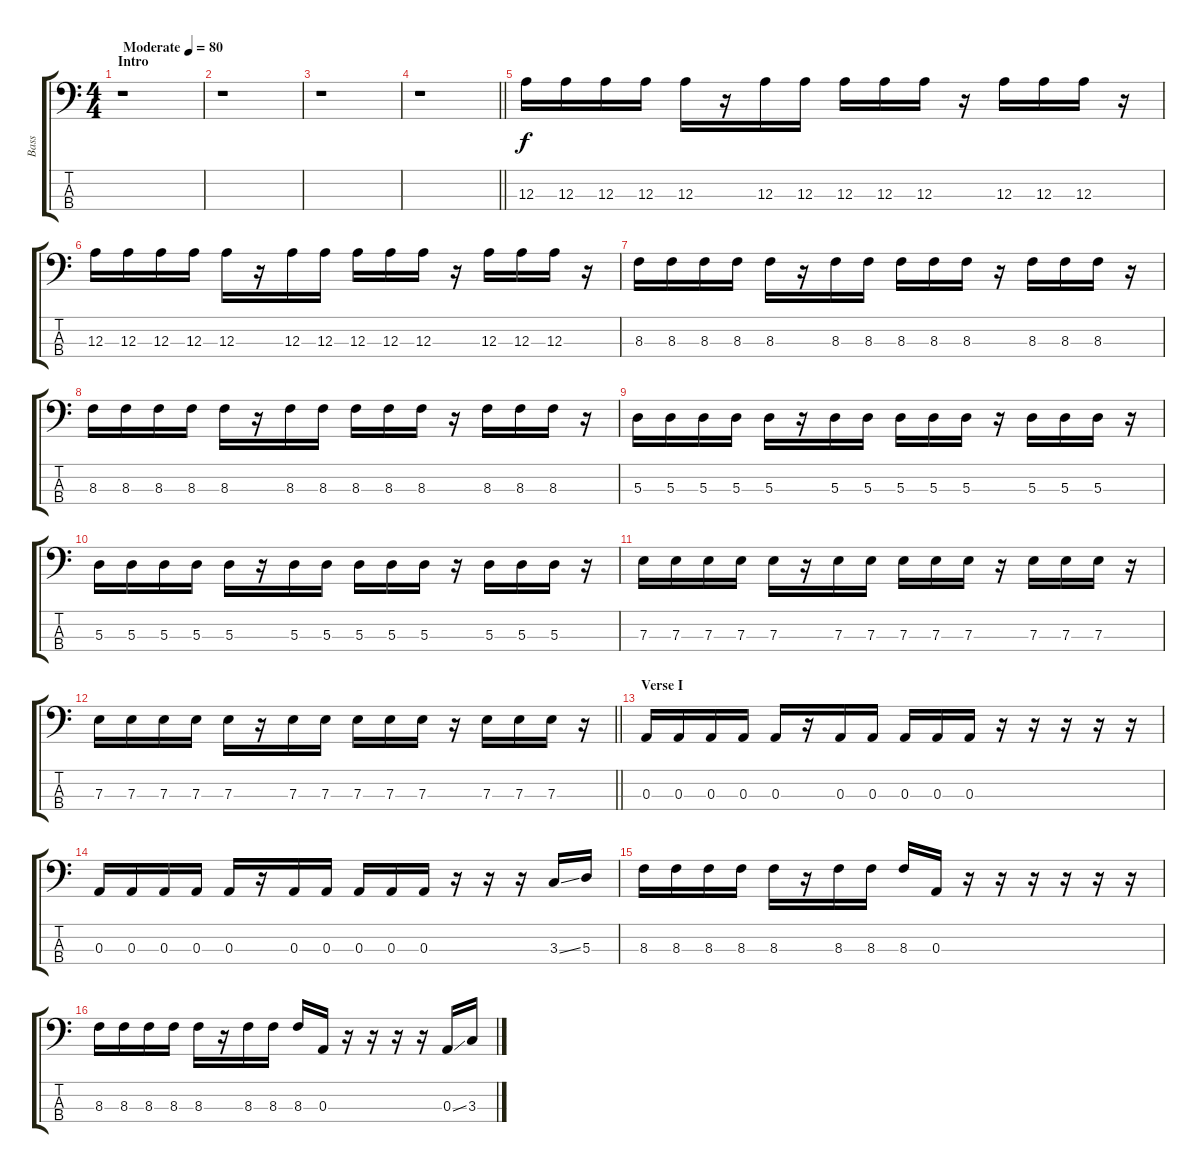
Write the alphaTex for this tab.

\track ("Bass" "Bass") {instrument electricbasspick}
\staff {score tabs}
\tuning (G2 D2 A1 E1) {hide}
\ts (4 4)
\section ("" "Intro")
\tempo (80 "Moderate")
\clef f4
\ks c
r.1{dy f instrument electricbasspick} |
r.1 |
r.1 |
\barLineRight lightlight
r.1 |
\section ("" "")
12.3.16 12.3.16 12.3.16 12.3.16 12.3.16 r.16 12.3.16 12.3.16 12.3.16 12.3.16 12.3.16 r.16 12.3.16 12.3.16 12.3.16 r.16 |
12.3.16 12.3.16 12.3.16 12.3.16 12.3.16 r.16 12.3.16 12.3.16 12.3.16 12.3.16 12.3.16 r.16 12.3.16 12.3.16 12.3.16 r.16 |
8.3.16 8.3.16 8.3.16 8.3.16 8.3.16 r.16 8.3.16 8.3.16 8.3.16 8.3.16 8.3.16 r.16 8.3.16 8.3.16 8.3.16 r.16 |
8.3.16 8.3.16 8.3.16 8.3.16 8.3.16 r.16 8.3.16 8.3.16 8.3.16 8.3.16 8.3.16 r.16 8.3.16 8.3.16 8.3.16 r.16 |
5.3.16 5.3.16 5.3.16 5.3.16 5.3.16 r.16 5.3.16 5.3.16 5.3.16 5.3.16 5.3.16 r.16 5.3.16 5.3.16 5.3.16 r.16 |
5.3.16 5.3.16 5.3.16 5.3.16 5.3.16 r.16 5.3.16 5.3.16 5.3.16 5.3.16 5.3.16 r.16 5.3.16 5.3.16 5.3.16 r.16 |
7.3.16 7.3.16 7.3.16 7.3.16 7.3.16 r.16 7.3.16 7.3.16 7.3.16 7.3.16 7.3.16 r.16 7.3.16 7.3.16 7.3.16 r.16 |
\barLineRight lightlight
7.3.16 7.3.16 7.3.16 7.3.16 7.3.16 r.16 7.3.16 7.3.16 7.3.16 7.3.16 7.3.16 r.16 7.3.16 7.3.16 7.3.16 r.16 |
\section ("" "Verse I")
0.3.16 0.3.16 0.3.16 0.3.16 0.3.16 r.16 0.3.16 0.3.16 0.3.16 0.3.16 0.3.16 r.16 r.16 r.16 r.16 r.16 |
0.3.16 0.3.16 0.3.16 0.3.16 0.3.16 r.16 0.3.16 0.3.16 0.3.16 0.3.16 0.3.16 r.16 r.16 r.16 3.3{ss}.16 5.3.16 |
8.3.16 8.3.16 8.3.16 8.3.16 8.3.16 r.16 8.3.16 8.3.16 8.3.16 0.3.16 r.16 r.16 r.16 r.16 r.16 r.16 |
8.3.16 8.3.16 8.3.16 8.3.16 8.3.16 r.16 8.3.16 8.3.16 8.3.16 0.3.16 r.16 r.16 r.16 r.16 0.3{ss}.16 3.3.16
